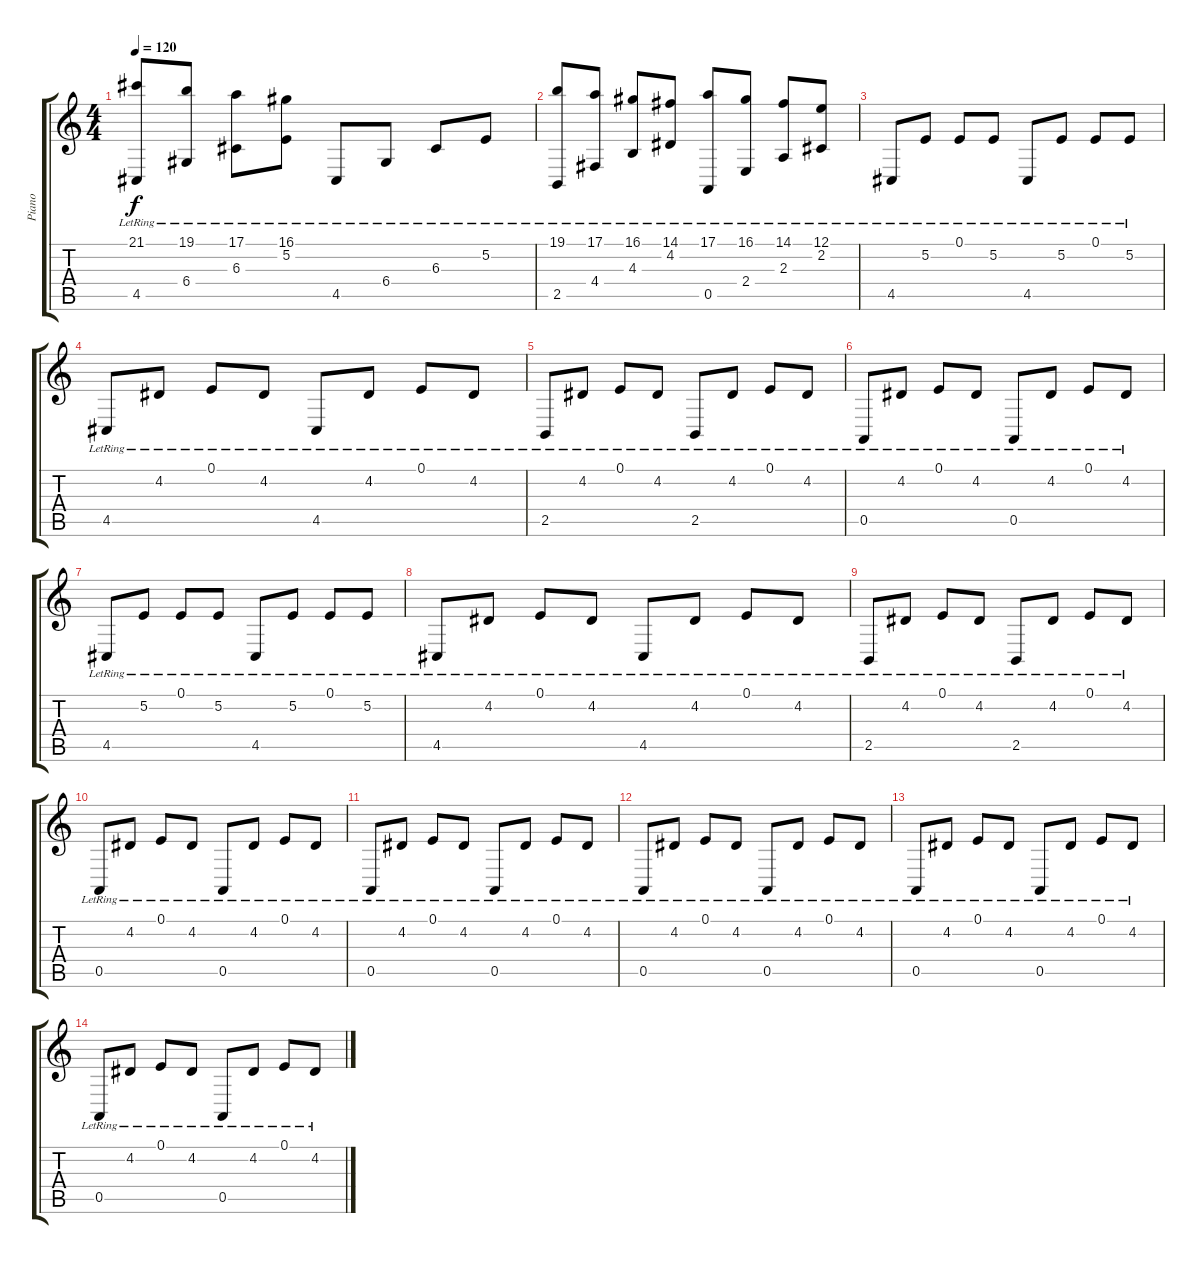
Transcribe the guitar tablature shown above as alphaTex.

\track ("Piano" "Piano") {instrument acousticgrandpiano}
\staff {score tabs}
\tuning (E4 B3 G3 D3 A2 E2) {hide}
\ts (4 4)
\tempo 120
\clef g2
\ks c
(21.1{lr} 4.5{lr}).8{dy f} (19.1{lr} 6.4{lr}).8 (17.1{lr} 6.3{lr}).8 (16.1{lr} 5.2{lr}).8 4.5{lr}.8 6.4{lr}.8 6.3{lr}.8 5.2{lr}.8 |
(19.1 2.5{lr}).8 (17.1 4.4{lr}).8 (16.1 4.3{lr}).8 (14.1 4.2{lr}).8 (17.1 0.5{lr}).8 (16.1 2.4{lr}).8 (14.1 2.3{lr}).8 (12.1 2.2{lr}).8 |
4.5{lr}.8 5.2{lr}.8 0.1{lr}.8 5.2{lr}.8 4.5{lr}.8 5.2{lr}.8 0.1{lr}.8 5.2{lr}.8 |
4.5{lr}.8 4.2{lr}.8 0.1{lr}.8 4.2{lr}.8 4.5{lr}.8 4.2{lr}.8 0.1{lr}.8 4.2{lr}.8 |
2.5{lr}.8 4.2{lr}.8 0.1{lr}.8 4.2{lr}.8 2.5{lr}.8 4.2{lr}.8 0.1{lr}.8 4.2{lr}.8 |
0.5{lr}.8 4.2{lr}.8 0.1{lr}.8 4.2{lr}.8 0.5{lr}.8 4.2{lr}.8 0.1{lr}.8 4.2{lr}.8 |
4.5{lr}.8 5.2{lr}.8 0.1{lr}.8 5.2{lr}.8 4.5{lr}.8 5.2{lr}.8 0.1{lr}.8 5.2{lr}.8 |
4.5{lr}.8 4.2{lr}.8 0.1{lr}.8 4.2{lr}.8 4.5{lr}.8 4.2{lr}.8 0.1{lr}.8 4.2{lr}.8 |
2.5{lr}.8 4.2{lr}.8 0.1{lr}.8 4.2{lr}.8 2.5{lr}.8 4.2{lr}.8 0.1{lr}.8 4.2{lr}.8 |
0.5{lr}.8 4.2{lr}.8 0.1{lr}.8 4.2{lr}.8 0.5{lr}.8 4.2{lr}.8 0.1{lr}.8 4.2{lr}.8 |
0.5{lr}.8 4.2{lr}.8 0.1{lr}.8 4.2{lr}.8 0.5{lr}.8 4.2{lr}.8 0.1{lr}.8 4.2{lr}.8 |
0.5{lr}.8 4.2{lr}.8 0.1{lr}.8 4.2{lr}.8 0.5{lr}.8 4.2{lr}.8 0.1{lr}.8 4.2{lr}.8 |
0.5{lr}.8{volume 0} 4.2{lr}.8 0.1{lr}.8 4.2{lr}.8 0.5{lr}.8 4.2{lr}.8 0.1{lr}.8 4.2{lr}.8 |
0.5{lr}.8 4.2{lr}.8 0.1{lr}.8 4.2{lr}.8 0.5{lr}.8 4.2{lr}.8 0.1{lr}.8 4.2{lr}.8
